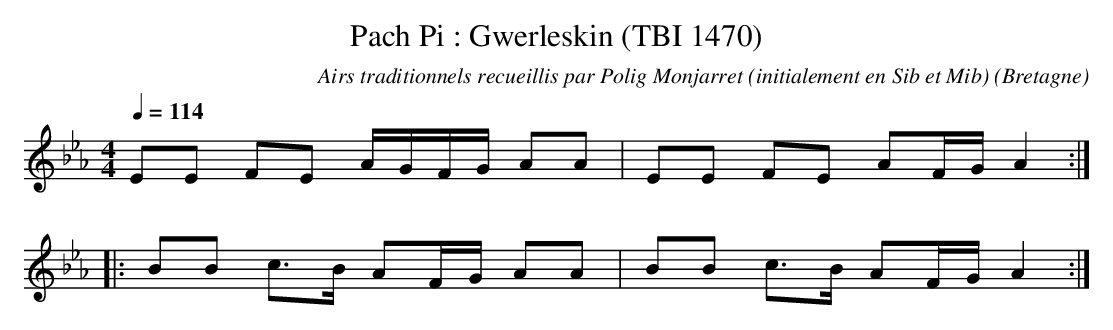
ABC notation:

X:1
T:Pach Pi : Gwerleskin (TBI 1470)
C:Airs traditionnels recueillis par Polig Monjarret (initialement en Sib et Mib)
O:Bretagne
M:4/4
L:1/8
Q:1/4=114
K:Eb
EE FE A/G/F/G/ AA | EE FE AF/G/ A2 ::
BB c>B AF/G/ AA | BB c>B AF/G/ A2 :|
